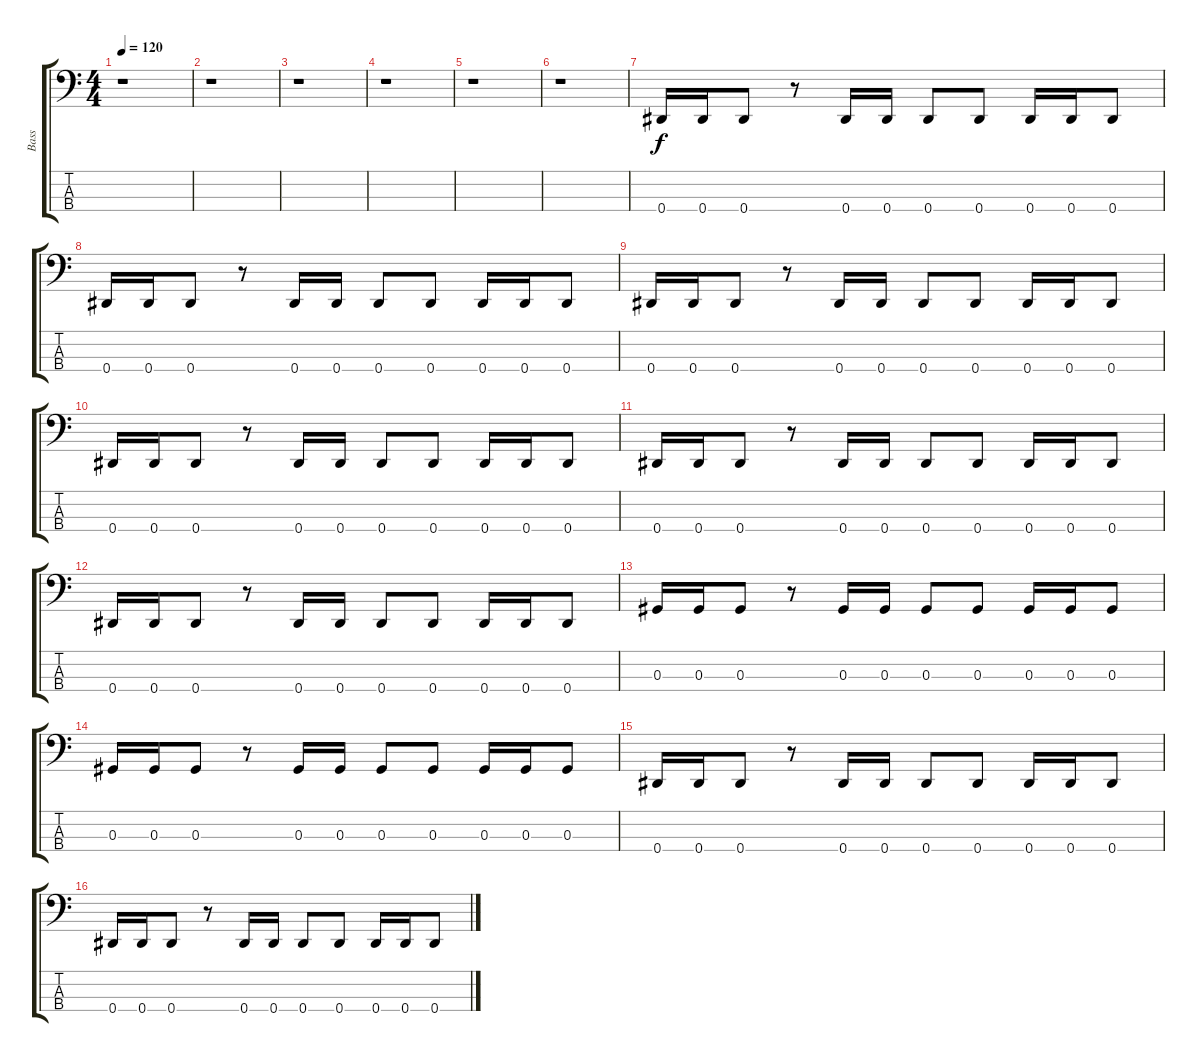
\track ("Bass" "Bass") {instrument electricbasspick}
\staff {score tabs}
\tuning (Gb2 Db2 Ab1 Eb1) {hide}
\ts (4 4)
\tempo 120
\clef f4
\ks c
r.1{dy f} |
r.1 |
r.1 |
r.1 |
r.1 |
r.1 |
0.4.16 0.4.16 0.4.8 r.8 0.4.16 0.4.16 0.4.8 0.4.8 0.4.16 0.4.16 0.4.8 |
0.4.16 0.4.16 0.4.8 r.8 0.4.16 0.4.16 0.4.8 0.4.8 0.4.16 0.4.16 0.4.8 |
0.4.16 0.4.16 0.4.8 r.8 0.4.16 0.4.16 0.4.8 0.4.8 0.4.16 0.4.16 0.4.8 |
0.4.16 0.4.16 0.4.8 r.8 0.4.16 0.4.16 0.4.8 0.4.8 0.4.16 0.4.16 0.4.8 |
0.4.16 0.4.16 0.4.8 r.8 0.4.16 0.4.16 0.4.8 0.4.8 0.4.16 0.4.16 0.4.8 |
0.4.16 0.4.16 0.4.8 r.8 0.4.16 0.4.16 0.4.8 0.4.8 0.4.16 0.4.16 0.4.8 |
0.3.16 0.3.16 0.3.8 r.8 0.3.16 0.3.16 0.3.8 0.3.8 0.3.16 0.3.16 0.3.8 |
0.3.16 0.3.16 0.3.8 r.8 0.3.16 0.3.16 0.3.8 0.3.8 0.3.16 0.3.16 0.3.8 |
0.4.16 0.4.16 0.4.8 r.8 0.4.16 0.4.16 0.4.8 0.4.8 0.4.16 0.4.16 0.4.8 |
0.4.16 0.4.16 0.4.8 r.8 0.4.16 0.4.16 0.4.8 0.4.8 0.4.16 0.4.16 0.4.8
